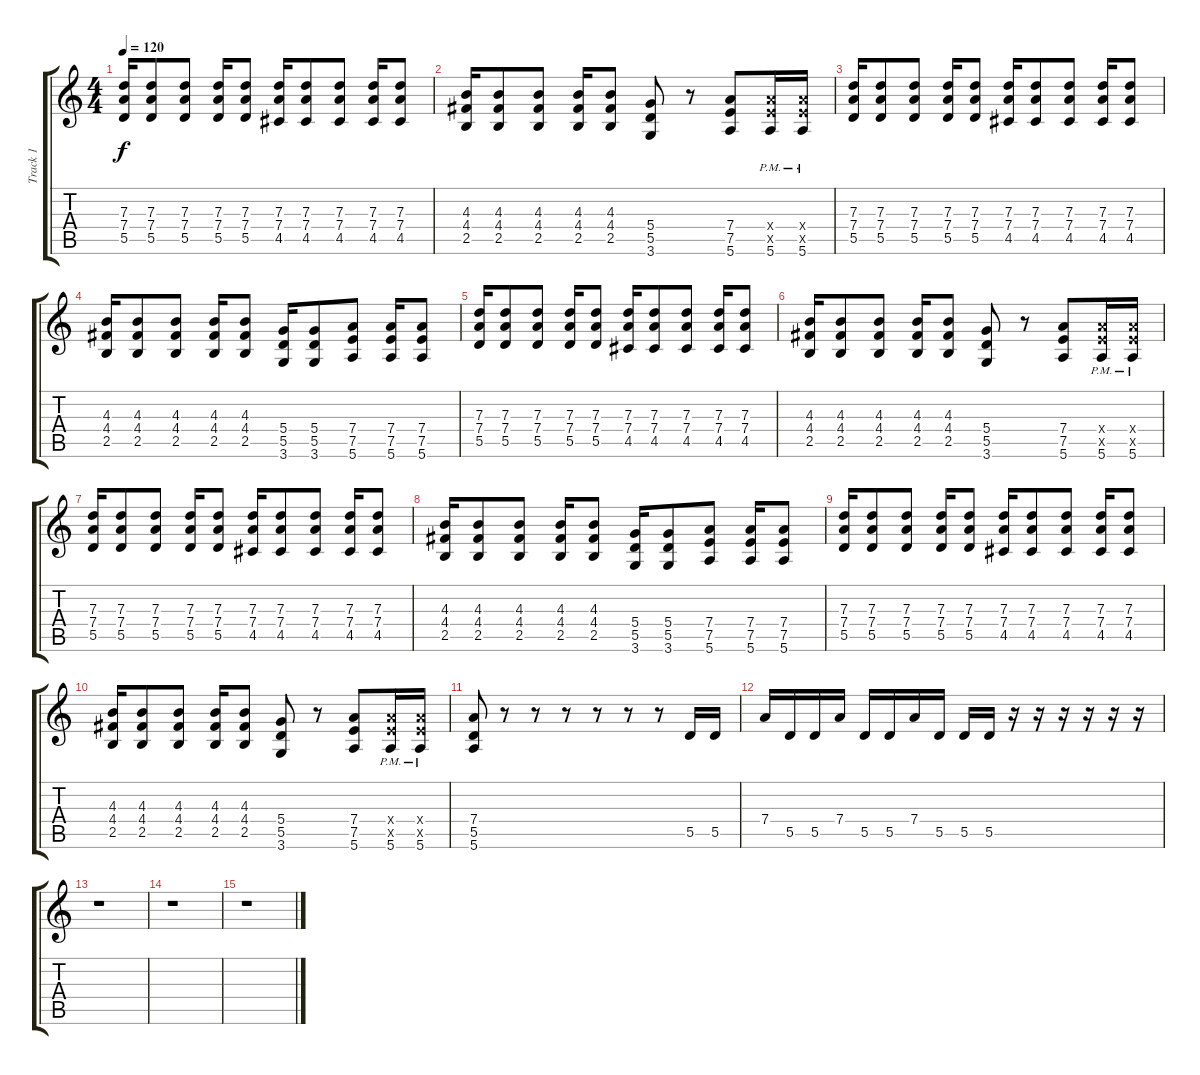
\track ("Track 1" "Track 1") {instrument electricguitarjazz}
\staff {score tabs}
\tuning (E4 B3 G3 D3 A2 E2) {hide}
\ts (4 4)
\tempo 120
\clef g2
\ks c
(7.3 7.4 5.5).16{dy f} (7.3 7.4 5.5).8 (7.3 7.4 5.5).8 (7.3 7.4 5.5).16 (7.3 7.4 5.5).8 (7.3 7.4 4.5).16 (7.3 7.4 4.5).8 (7.3 7.4 4.5).8 (7.3 7.4 4.5).16 (7.3 7.4 4.5).8 |
(4.3 4.4 2.5).16 (4.3 4.4 2.5).8 (4.3 4.4 2.5).8 (4.3 4.4 2.5).16 (4.3 4.4 2.5).8 (5.4 5.5 3.6).8 r.8 (7.4 7.5 5.6).8 (7.4{x} 7.5{x} 5.6{pm}).16 (7.4{x} 7.5{x} 5.6{pm}).16 |
(7.3 7.4 5.5).16 (7.3 7.4 5.5).8 (7.3 7.4 5.5).8 (7.3 7.4 5.5).16 (7.3 7.4 5.5).8 (7.3 7.4 4.5).16 (7.3 7.4 4.5).8 (7.3 7.4 4.5).8 (7.3 7.4 4.5).16 (7.3 7.4 4.5).8 |
(4.3 4.4 2.5).16 (4.3 4.4 2.5).8 (4.3 4.4 2.5).8 (4.3 4.4 2.5).16 (4.3 4.4 2.5).8 (5.4 5.5 3.6).16 (5.4 5.5 3.6).8 (7.4 7.5 5.6).8 (7.4 7.5 5.6).16 (7.4 7.5 5.6).8 |
(7.3 7.4 5.5).16 (7.3 7.4 5.5).8 (7.3 7.4 5.5).8 (7.3 7.4 5.5).16 (7.3 7.4 5.5).8 (7.3 7.4 4.5).16 (7.3 7.4 4.5).8 (7.3 7.4 4.5).8 (7.3 7.4 4.5).16 (7.3 7.4 4.5).8 |
(4.3 4.4 2.5).16 (4.3 4.4 2.5).8 (4.3 4.4 2.5).8 (4.3 4.4 2.5).16 (4.3 4.4 2.5).8 (5.4 5.5 3.6).8 r.8 (7.4 7.5 5.6).8 (7.4{x} 7.5{x} 5.6{pm}).16 (7.4{x} 7.5{x} 5.6{pm}).16 |
(7.3 7.4 5.5).16 (7.3 7.4 5.5).8 (7.3 7.4 5.5).8 (7.3 7.4 5.5).16 (7.3 7.4 5.5).8 (7.3 7.4 4.5).16 (7.3 7.4 4.5).8 (7.3 7.4 4.5).8 (7.3 7.4 4.5).16 (7.3 7.4 4.5).8 |
(4.3 4.4 2.5).16 (4.3 4.4 2.5).8 (4.3 4.4 2.5).8 (4.3 4.4 2.5).16 (4.3 4.4 2.5).8 (5.4 5.5 3.6).16 (5.4 5.5 3.6).8 (7.4 7.5 5.6).8 (7.4 7.5 5.6).16 (7.4 7.5 5.6).8 |
(7.3 7.4 5.5).16 (7.3 7.4 5.5).8 (7.3 7.4 5.5).8 (7.3 7.4 5.5).16 (7.3 7.4 5.5).8 (7.3 7.4 4.5).16 (7.3 7.4 4.5).8 (7.3 7.4 4.5).8 (7.3 7.4 4.5).16 (7.3 7.4 4.5).8 |
(4.3 4.4 2.5).16 (4.3 4.4 2.5).8 (4.3 4.4 2.5).8 (4.3 4.4 2.5).16 (4.3 4.4 2.5).8 (5.4 5.5 3.6).8 r.8 (7.4 7.5 5.6).8 (7.4{x} 7.5{x} 5.6{pm}).16 (7.4{x} 7.5{x} 5.6{pm}).16 |
(7.4 5.5 5.6).8 r.8 r.8 r.8 r.8 r.8 r.8 5.5.16 5.5.16 |
7.4.16 5.5.16 5.5.16 7.4.16 5.5.16 5.5.16 7.4.16 5.5.16 5.5.16 5.5.16 r.16 r.16 r.16 r.16 r.16 r.16 |
r.1 |
r.1 |
r.1
